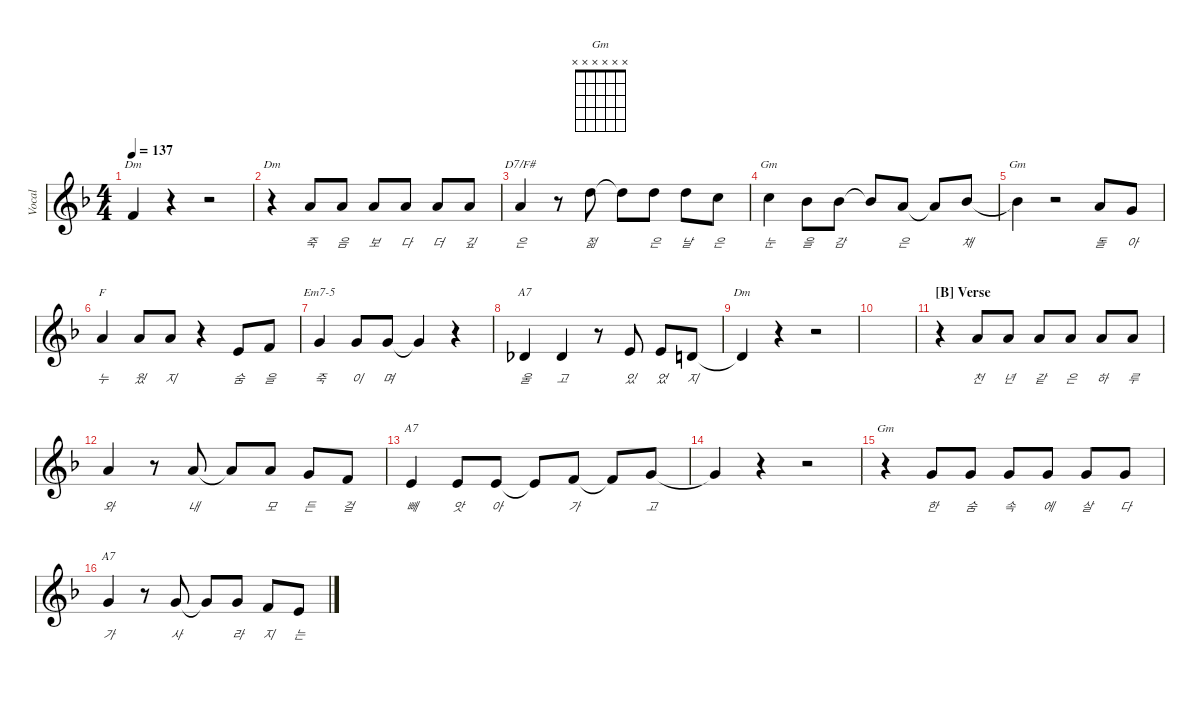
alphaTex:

\defaultSystemsLayout 4
\hideDynamics
\bracketExtendMode nobrackets
\track ("Singer" "Vocal") {defaultSystemsLayout 4 instrument voiceoohs}
\staff {score}
\tuning (E4 B3 G3 D3 A2 E2)
\chord ("Dm" x x x x x x)
\chord ("A7" 0 x x x x x) {showdiagram false showfingering false}
\chord ("A7" 3 x x x x x) {showdiagram false showfingering false}
\chord ("Dm" x 3 x x x x) {showdiagram false showfingering false}
\chord ("Dm" 1 x x x x x) {showdiagram false showfingering false}
\chord ("D7/F#" 5 x x x x x) {showdiagram false showfingering false}
\chord ("Gm" 8 x x x x x) {firstfret 8 showdiagram false showfingering false}
\chord ("Gm" 6 x x x x x) {firstfret 6 showdiagram false showfingering false}
\chord ("F" 5 x x x x x) {showdiagram false showfingering false}
\chord ("Em7-5" 3 x x x x x) {showdiagram false showfingering false}
\chord ("A7" x 2 x x x x) {showdiagram false showfingering false}
\chord ("Gm" x x x x x x)
\ts (4 4)
\tempo 137
\clef g2
\ks f
1.1{t acc forcenatural}.4{ch "Dm" dy mf} r.4 r.2 |
r.4{ch "Dm"} 5.1{acc forcenatural}.8{lyrics (0 "죽") lyrics (1 "") lyrics (2 "") lyrics (3 "") lyrics (4 "")} 5.1{acc forcenatural}.8{lyrics (0 "음") lyrics (1 "") lyrics (2 "") lyrics (3 "") lyrics (4 "")} 5.1{acc forcenatural}.8{lyrics (0 "보") lyrics (1 "") lyrics (2 "") lyrics (3 "") lyrics (4 "")} 5.1{acc forcenatural}.8{lyrics (0 "다") lyrics (1 "") lyrics (2 "") lyrics (3 "") lyrics (4 "")} 5.1{acc forcenatural}.8{lyrics (0 "더") lyrics (1 "") lyrics (2 "") lyrics (3 "") lyrics (4 "")} 5.1{acc forcenatural}.8{lyrics (0 "깊") lyrics (1 "") lyrics (2 "") lyrics (3 "") lyrics (4 "")} |
5.1{acc forcenatural}.4{ch "D7/F#" lyrics (0 "은") lyrics (1 "") lyrics (2 "") lyrics (3 "") lyrics (4 "")} r.8 10.1{acc forcenatural}.8{lyrics (0 "젊") lyrics (1 "") lyrics (2 "") lyrics (3 "") lyrics (4 "")} 10.1{t acc forcenatural}.8 10.1{acc forcenatural}.8{lyrics (0 "은") lyrics (1 "") lyrics (2 "") lyrics (3 "") lyrics (4 "")} 10.1{acc forcenatural}.8{lyrics (0 "날") lyrics (1 "") lyrics (2 "") lyrics (3 "") lyrics (4 "")} 8.1{acc forcenatural}.8{lyrics (0 "은") lyrics (1 "") lyrics (2 "") lyrics (3 "") lyrics (4 "")} |
8.1{acc forcenatural}.4{ch "Gm" lyrics (0 "눈") lyrics (1 "") lyrics (2 "") lyrics (3 "") lyrics (4 "")} 6.1{acc b}.8{lyrics (0 "을") lyrics (1 "") lyrics (2 "") lyrics (3 "") lyrics (4 "")} 6.1{acc b}.8{lyrics (0 "감") lyrics (1 "") lyrics (2 "") lyrics (3 "") lyrics (4 "")} 6.1{t acc b}.8 5.1{acc forcenatural}.8{lyrics (0 "은") lyrics (1 "") lyrics (2 "") lyrics (3 "") lyrics (4 "")} 5.1{t acc forcenatural}.8 6.1{acc b}.8{lyrics (0 "채") lyrics (1 "") lyrics (2 "") lyrics (3 "") lyrics (4 "")} |
6.1{t acc b}.4{ch "Gm"} r.2 5.1{acc forcenatural}.8{lyrics (0 "돌") lyrics (1 "") lyrics (2 "") lyrics (3 "") lyrics (4 "")} 3.1{acc forcenatural}.8{lyrics (0 "아") lyrics (1 "") lyrics (2 "") lyrics (3 "") lyrics (4 "")} |
5.1{acc forcenatural}.4{ch "F" lyrics (0 "누") lyrics (1 "") lyrics (2 "") lyrics (3 "") lyrics (4 "")} 5.1{acc forcenatural}.8{lyrics (0 "웠") lyrics (1 "") lyrics (2 "") lyrics (3 "") lyrics (4 "")} 5.1{acc forcenatural}.8{lyrics (0 "지") lyrics (1 "") lyrics (2 "") lyrics (3 "") lyrics (4 "")} r.4 0.1{acc forcenatural}.8{lyrics (0 "숨") lyrics (1 "") lyrics (2 "") lyrics (3 "") lyrics (4 "")} 1.1{acc forcenatural}.8{lyrics (0 "을") lyrics (1 "") lyrics (2 "") lyrics (3 "") lyrics (4 "")} |
3.1{acc forcenatural}.4{ch "Em7-5" lyrics (0 "죽") lyrics (1 "") lyrics (2 "") lyrics (3 "") lyrics (4 "")} 3.1{acc forcenatural}.8{lyrics (0 "이") lyrics (1 "") lyrics (2 "") lyrics (3 "") lyrics (4 "")} 3.1{acc forcenatural}.8{lyrics (0 "며") lyrics (1 "") lyrics (2 "") lyrics (3 "") lyrics (4 "")} 3.1{t acc forcenatural}.4 r.4 |
2.2{acc b}.4{ch "A7" lyrics (0 "울") lyrics (1 "") lyrics (2 "") lyrics (3 "") lyrics (4 "")} 2.2{acc b}.4{lyrics (0 "고") lyrics (1 "") lyrics (2 "") lyrics (3 "") lyrics (4 "")} r.8 0.1{acc forcenatural}.8{lyrics (0 "있") lyrics (1 "") lyrics (2 "") lyrics (3 "") lyrics (4 "")} 0.1{acc forcenatural}.8{lyrics (0 "었") lyrics (1 "") lyrics (2 "") lyrics (3 "") lyrics (4 "")} 3.2{acc forcenatural}.8{lyrics (0 "지") lyrics (1 "") lyrics (2 "") lyrics (3 "") lyrics (4 "")} |
3.2{t acc forcenatural}.4{ch "Dm"} r.4 r.2 |
|
\section ("B" "Verse")
r.4 5.1{acc forcenatural}.8{lyrics (0 "천") lyrics (1 "") lyrics (2 "") lyrics (3 "") lyrics (4 "")} 5.1{acc forcenatural}.8{lyrics (0 "년") lyrics (1 "") lyrics (2 "") lyrics (3 "") lyrics (4 "")} 5.1{acc forcenatural}.8{lyrics (0 "같") lyrics (1 "") lyrics (2 "") lyrics (3 "") lyrics (4 "")} 5.1{acc forcenatural}.8{lyrics (0 "은") lyrics (1 "") lyrics (2 "") lyrics (3 "") lyrics (4 "")} 5.1{acc forcenatural}.8{lyrics (0 "하") lyrics (1 "") lyrics (2 "") lyrics (3 "") lyrics (4 "")} 5.1{acc forcenatural}.8{lyrics (0 "루") lyrics (1 "") lyrics (2 "") lyrics (3 "") lyrics (4 "")} |
5.1{acc forcenatural}.4{lyrics (0 "와") lyrics (1 "") lyrics (2 "") lyrics (3 "") lyrics (4 "")} r.8 5.1{acc forcenatural}.8{lyrics (0 "내") lyrics (1 "") lyrics (2 "") lyrics (3 "") lyrics (4 "")} 5.1{t acc forcenatural}.8 5.1{acc forcenatural}.8{lyrics (0 "모") lyrics (1 "") lyrics (2 "") lyrics (3 "") lyrics (4 "")} 3.1{acc forcenatural}.8{lyrics (0 "든") lyrics (1 "") lyrics (2 "") lyrics (3 "") lyrics (4 "")} 1.1{acc forcenatural}.8{lyrics (0 "걸") lyrics (1 "") lyrics (2 "") lyrics (3 "") lyrics (4 "")} |
0.1{acc forcenatural}.4{ch "A7" lyrics (0 "빼") lyrics (1 "") lyrics (2 "") lyrics (3 "") lyrics (4 "")} 0.1{acc forcenatural}.8{lyrics (0 "앗") lyrics (1 "") lyrics (2 "") lyrics (3 "") lyrics (4 "")} 0.1{acc forcenatural}.8{lyrics (0 "아") lyrics (1 "") lyrics (2 "") lyrics (3 "") lyrics (4 "")} 0.1{t acc forcenatural}.8 1.1{acc forcenatural}.8{lyrics (0 "가") lyrics (1 "") lyrics (2 "") lyrics (3 "") lyrics (4 "")} 1.1{t acc forcenatural}.8 3.1{acc forcenatural}.8{lyrics (0 "고") lyrics (1 "") lyrics (2 "") lyrics (3 "") lyrics (4 "")} |
3.1{t acc forcenatural}.4 r.4 r.2 |
r.4{ch "Gm"} 3.1{acc forcenatural}.8{lyrics (0 "한") lyrics (1 "") lyrics (2 "") lyrics (3 "") lyrics (4 "")} 3.1{acc forcenatural}.8{lyrics (0 "숨") lyrics (1 "") lyrics (2 "") lyrics (3 "") lyrics (4 "")} 3.1{acc forcenatural}.8{lyrics (0 "속") lyrics (1 "") lyrics (2 "") lyrics (3 "") lyrics (4 "")} 3.1{acc forcenatural}.8{lyrics (0 "에") lyrics (1 "") lyrics (2 "") lyrics (3 "") lyrics (4 "")} 3.1{acc forcenatural}.8{lyrics (0 "살") lyrics (1 "") lyrics (2 "") lyrics (3 "") lyrics (4 "")} 3.1{acc forcenatural}.8{lyrics (0 "다") lyrics (1 "") lyrics (2 "") lyrics (3 "") lyrics (4 "")} |
3.1{acc forcenatural}.4{ch "A7" lyrics (0 "가") lyrics (1 "") lyrics (2 "") lyrics (3 "") lyrics (4 "")} r.8 3.1{acc forcenatural}.8{lyrics (0 "사") lyrics (1 "") lyrics (2 "") lyrics (3 "") lyrics (4 "")} 3.1{t acc forcenatural}.8 3.1{acc forcenatural}.8{lyrics (0 "라") lyrics (1 "") lyrics (2 "") lyrics (3 "") lyrics (4 "")} 1.1{acc forcenatural}.8{lyrics (0 "지") lyrics (1 "") lyrics (2 "") lyrics (3 "") lyrics (4 "")} 0.1{acc forcenatural}.8{lyrics (0 "는") lyrics (1 "") lyrics (2 "") lyrics (3 "") lyrics (4 "")}
